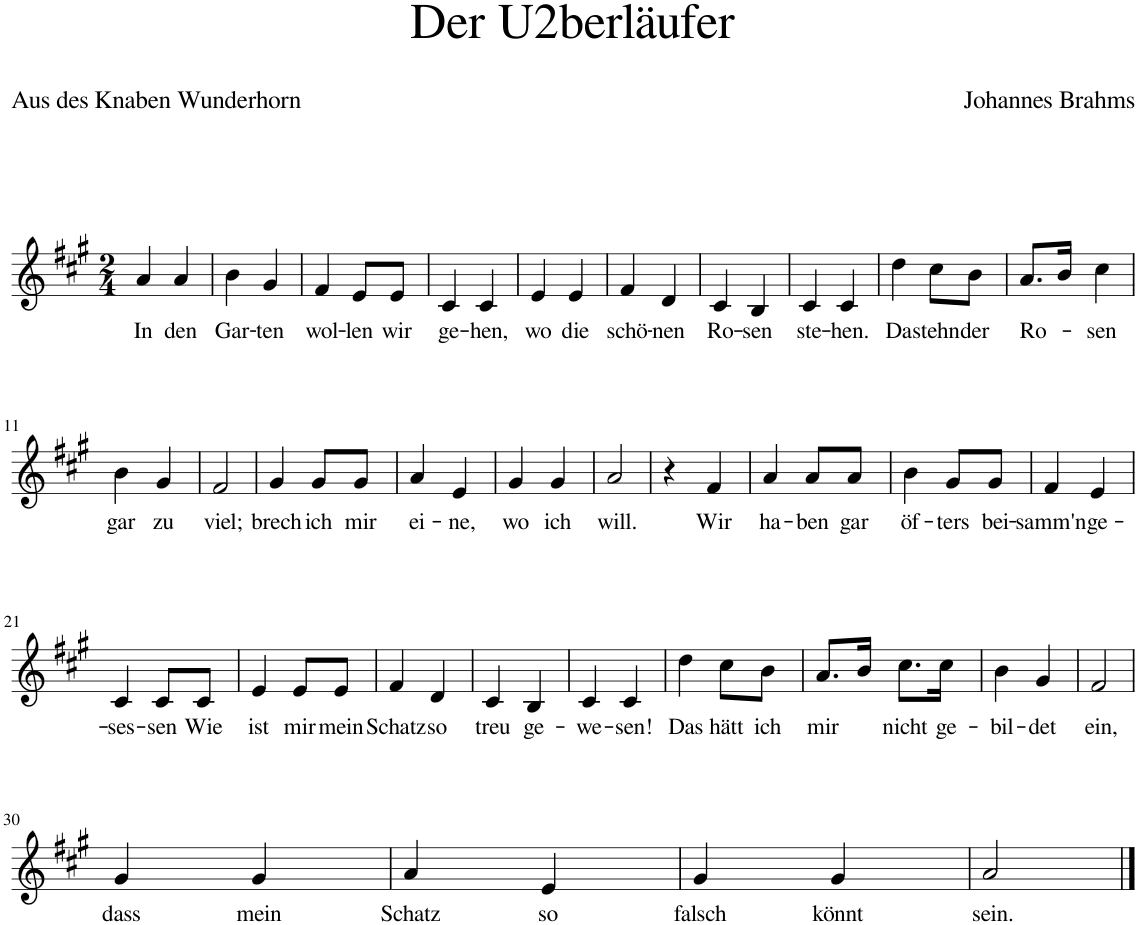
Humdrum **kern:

**kern	**text
*part1	*part1
*staff1	*staff1
*I"Piano	*
*I'Pno	*
*clefG2	*
*k[f#c#g#]	*
*M2/4	*
=1	=1
!	!LO:LY:b
4a/	In
!	!LO:LY:b
4a/	den
=2	=2
!	!LO:LY:b
4b\	Gar-
!	!LO:LY:b
4g#/	-ten
=3	=3
!	!LO:LY:b
4f#/	wol-
!	!LO:LY:b
8e/L	-len
!	!LO:LY:b
8e/J	wir
=4	=4
!	!LO:LY:b
4c#/	ge-
!	!LO:LY:b
4c#/	-hen,
=5	=5
!	!LO:LY:b
4e/	wo
!	!LO:LY:b
4e/	die
=6	=6
!	!LO:LY:b
4f#/	schö-
!	!LO:LY:b
4d/	-nen
=7	=7
!	!LO:LY:b
4c#/	Ro-
!	!LO:LY:b
4B/	-sen
=8	=8
!	!LO:LY:b
4c#/	ste-
!	!LO:LY:b
4c#/	-hen.
=9	=9
!	!LO:LY:b
4dd\	Da
!	!LO:LY:b
8cc#\L	stehn
!	!LO:LY:b
8b\J	der
=10	=10
!	!LO:LY:b
8.a/L	Ro-
16b/Jk	.
!	!LO:LY:b
4cc#\	-sen
!!LO:LB:g=z
=11	=11
!	!LO:LY:b
4b\	gar
!	!LO:LY:b
4g#/	zu
=12	=12
!	!LO:LY:b
2f#/	viel;
=13	=13
!	!LO:LY:b
4g#/	brech
!	!LO:LY:b
8g#/L	ich
!	!LO:LY:b
8g#/J	mir
=14	=14
!	!LO:LY:b
4a/	ei-
!	!LO:LY:b
4e/	-ne,
=15	=15
!	!LO:LY:b
4g#/	wo
!	!LO:LY:b
4g#/	ich
=16	=16
!	!LO:LY:b
2a/	will.
=17	=17
4r	.
!	!LO:LY:b
4f#/	Wir
=18	=18
!	!LO:LY:b
4a/	ha-
!	!LO:LY:b
8a/L	-ben
!	!LO:LY:b
8a/J	gar
=19	=19
!	!LO:LY:b
4b\	öf-
!	!LO:LY:b
8g#/L	-ters
!	!LO:LY:b
8g#/J	bei-
=20	=20
!	!LO:LY:b
4f#/	-samm'n
!	!LO:LY:b
4e/	ge-
!!LO:LB:g=z
=21	=21
!	!LO:LY:b
4c#/	-ses-
!	!LO:LY:b
8c#/L	-sen
!	!LO:LY:b
8c#/J	Wie
=22	=22
!	!LO:LY:b
4e/	ist
!	!LO:LY:b
8e/L	mir
!	!LO:LY:b
8e/J	mein
=23	=23
!	!LO:LY:b
4f#/	Schatz
!	!LO:LY:b
4d/	so
=24	=24
!	!LO:LY:b
4c#/	treu
!	!LO:LY:b
4B/	ge-
=25	=25
!	!LO:LY:b
4c#/	-we-
!	!LO:LY:b
4c#/	-sen!
=26	=26
!	!LO:LY:b
4dd\	Das
!	!LO:LY:b
8cc#\L	hätt
!	!LO:LY:b
8b\J	ich
=27	=27
!	!LO:LY:b
8.a/L	mir
16b/Jk	.
!	!LO:LY:b
8.cc#\L	nicht
!	!LO:LY:b
16cc#\Jk	ge-
=28	=28
!	!LO:LY:b
4b\	-bil-
!	!LO:LY:b
4g#/	-det
=29	=29
!	!LO:LY:b
2f#/	ein,
!!LO:LB:g=z
=30	=30
!	!LO:LY:b
4g#/	dass
!	!LO:LY:b
4g#/	mein
=31	=31
!	!LO:LY:b
4a/	Schatz
!	!LO:LY:b
4e/	so
=32	=32
!	!LO:LY:b
4g#/	falsch
!	!LO:LY:b
4g#/	könnt
=33	=33
!	!LO:LY:b
2a/	sein.
==	==
*-	*-
